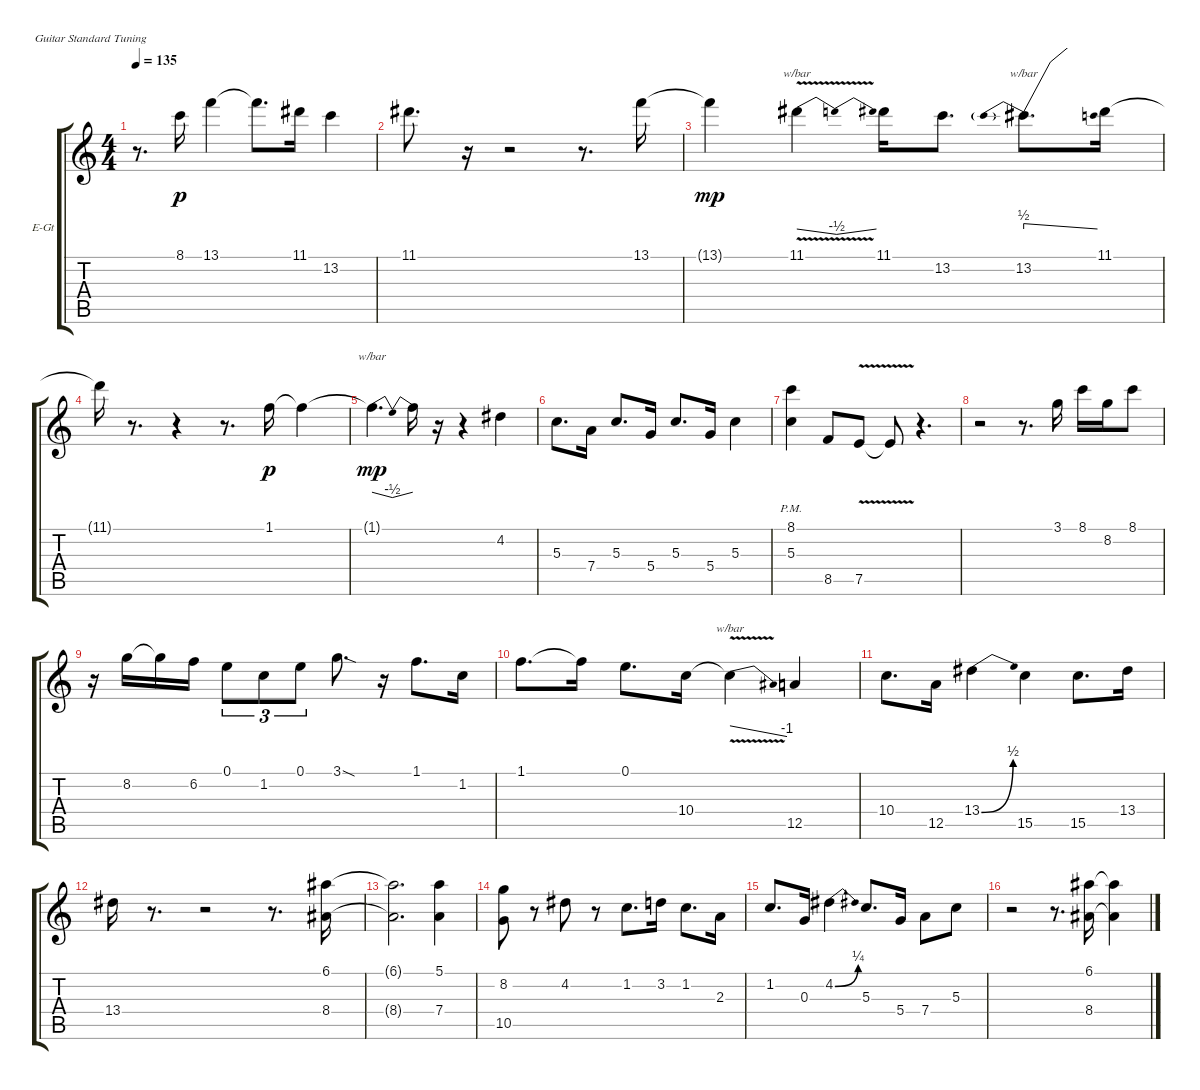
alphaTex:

\bracketExtendMode groupsimilarinstruments
\firstSystemTrackNameOrientation horizontal
\otherSystemsTrackNameOrientation horizontal
\track ("Subsound" "E-Gt") {instrument electricguitarclean}
\staff {score tabs}
\tuning (E4 B3 G3 D3 A2 E2)
\ts (4 4)
\tempo 135
\clef g2
\ks c
r.8{d dy p} 8.1.16 13.1.4 13.1{t}.8{d} 11.1.16 13.2.4 |
11.1.8{d} r.16 r.2 r.8{d} 13.1.16 |
13.1{t}.4{dy mp} 11.1{v}.4{tbe (dip default 0 0 14.399999999999999 -2 15 -2 59.4 0)} 11.1.16 13.2.8{d} 13.2.8{d tbe (predivedive default 0 2 7.199999999999999 0)} 11.1.16 |
11.1{t}.16 r.8{d} r.4 r.8{d} 1.1.16{dy p} 1.1{t}.4 |
1.1{t}.4{d tbe (dip default 0 0 15 -2 30 0) dy mp} 1.1{t}.16 r.16 r.4 4.2.4 |
5.3.8{d} 7.4.16 5.3.8{d} 5.4.16 5.3.8{d} 5.4.16 5.3.4 |
(5.3 8.1{pm}).4 8.5.8 7.5{v}.8 7.5{t}.8 r.4{d} |
r.2 r.8{d} 3.1.16 8.1.16 8.2.16 8.1.8 |
r.16 8.2.16 8.2{t}.16 6.2.16 0.1.8{tu (3 2)} 1.2.8{tu (3 2)} 0.1.8{tu (3 2)} 3.1{sod}.8{d} r.16 1.1.8{d} 1.2.16 |
1.1.8{d} 1.1{t}.16 0.1.8{d} 10.4.16 10.4{v t}.4{tbe (dive default 44.4 0 60 -4)} 12.5.4 |
10.4.8{d} 12.5.16 13.4{be (bend 0 0 59.4 2)}.4 15.5.4 15.5.8{d} 13.4.16 |
13.4.16 r.8{d} r.2 r.8{d} (6.1 8.4).16 |
(6.1{t} 8.4{t}).2{d} (5.1 7.4).4 |
(8.2 10.5).8 r.8 4.2.8 r.8 1.2.8{d} 3.2.16 1.2.8{d} 2.3.16 |
1.2.8{d} 0.3.16 4.2{be (bend 29.4 0 59.4 1)}.4 5.3.8{d} 5.4.16 7.4.8 5.3.8 |
r.2 r.8{d} (6.1 8.4).16 (6.1{t} 8.4{t}).4
